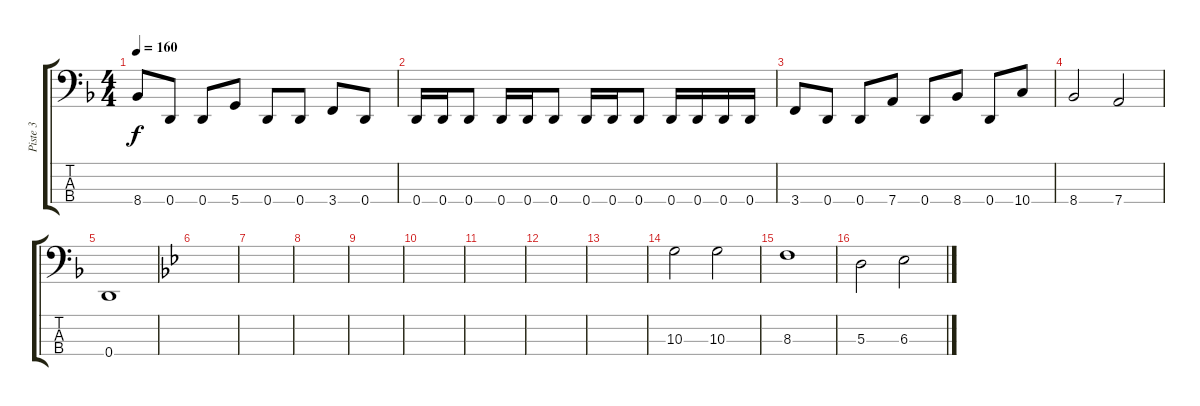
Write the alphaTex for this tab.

\track ("Piste 3" "Piste 3") {instrument electricbassfinger}
\staff {score tabs}
\tuning (G2 D2 A1 D1) {hide}
\ts (4 4)
\tempo 160
\clef f4
\ks f
8.4.8{dy f} 0.4.8 0.4.8 5.4.8 0.4.8 0.4.8 3.4.8 0.4.8 |
0.4.16 0.4.16 0.4.8 0.4.16 0.4.16 0.4.8 0.4.16 0.4.16 0.4.8 0.4.16 0.4.16 0.4.16 0.4.16 |
3.4.8 0.4.8 0.4.8 7.4.8 0.4.8 8.4.8 0.4.8 10.4.8 |
8.4.2 7.4.2 |
0.4.1 |
\ks bb
|
|
|
|
|
|
|
|
10.3.2 10.3.2 |
8.3.1 |
5.3.2 6.3.2
